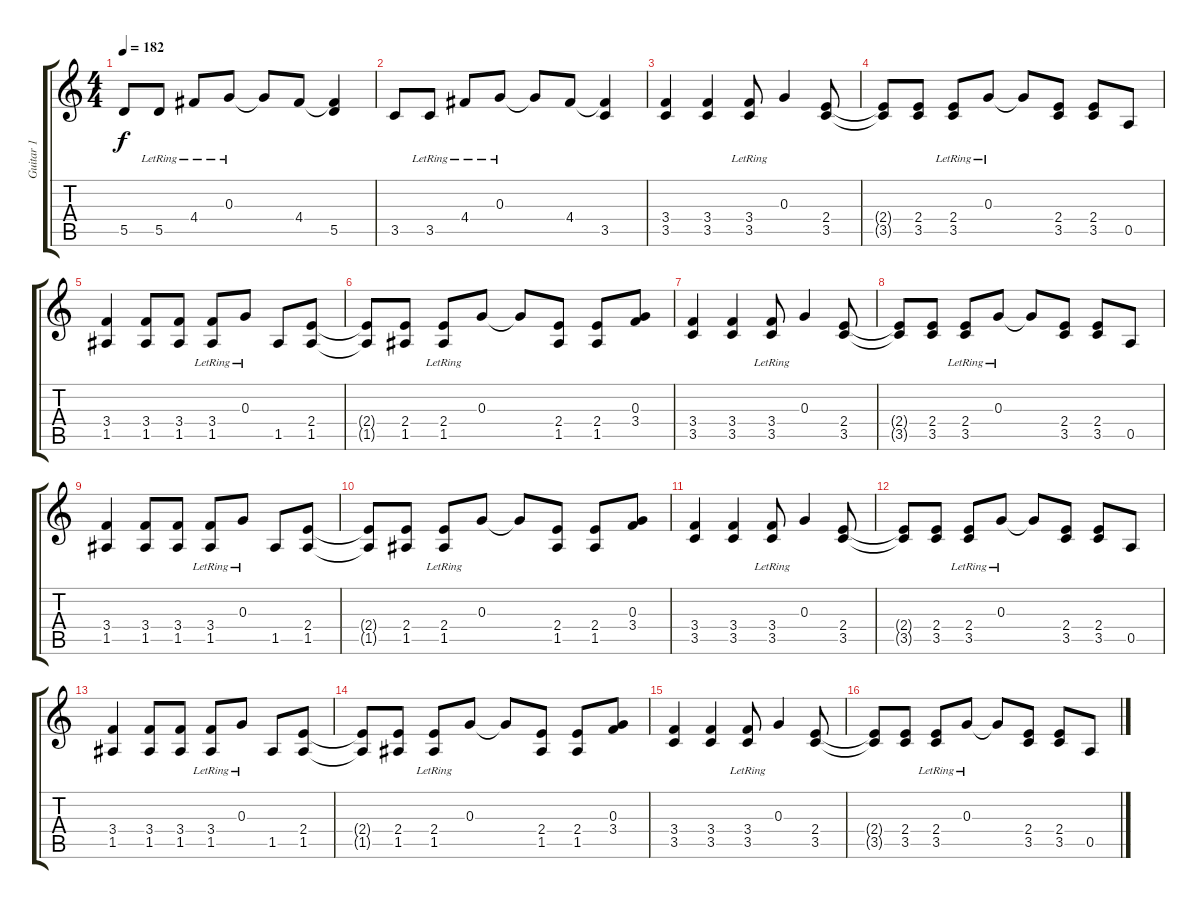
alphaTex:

\track ("Guitar 1" "Guitar 1") {instrument overdrivenguitar}
\staff {score tabs}
\tuning (E4 B3 G3 D3 A2 E2) {hide}
\ts (4 4)
\tempo 182
\clef g2
\ks c
5.5.8{dy f} 5.5{lr}.8 4.4{lr}.8 0.3{lr}.8 0.3{t}.8 4.4.8 (4.4{t} 5.5).4 |
3.5.8 3.5{lr}.8 4.4{lr}.8 0.3{lr}.8 0.3{t}.8 4.4.8 (4.4{t} 3.5).4 |
(3.4 3.5).4 (3.4 3.5).4 (3.4{lr} 3.5{lr}).8 0.3.4 (2.4 3.5).8 |
(2.4{t} 3.5{t}).8 (2.4 3.5).8 (2.4{lr} 3.5{lr}).8 0.3{lr}.8 0.3{t}.8 (2.4 3.5).8 (2.4 3.5).8 0.5.8 |
(3.4 1.5).4 (3.4 1.5).8 (3.4 1.5).8 (3.4{lr} 1.5{lr}).8 0.3{lr}.8 1.5.8 (2.4 1.5).8 |
(2.4{t} 1.5{t}).8 (2.4 1.5).8 (2.4{lr} 1.5{lr}).8 0.3.8 0.3{t}.8 (2.4 1.5).8 (2.4 1.5).8 (0.3 3.4).8 |
(3.4 3.5).4 (3.4 3.5).4 (3.4{lr} 3.5{lr}).8 0.3.4 (2.4 3.5).8 |
(2.4{t} 3.5{t}).8 (2.4 3.5).8 (2.4{lr} 3.5{lr}).8 0.3{lr}.8 0.3{t}.8 (2.4 3.5).8 (2.4 3.5).8 0.5.8 |
(3.4 1.5).4 (3.4 1.5).8 (3.4 1.5).8 (3.4{lr} 1.5{lr}).8 0.3{lr}.8 1.5.8 (2.4 1.5).8 |
(2.4{t} 1.5{t}).8 (2.4 1.5).8 (2.4{lr} 1.5{lr}).8 0.3.8 0.3{t}.8 (2.4 1.5).8 (2.4 1.5).8 (0.3 3.4).8 |
(3.4 3.5).4 (3.4 3.5).4 (3.4{lr} 3.5{lr}).8 0.3.4 (2.4 3.5).8 |
(2.4{t} 3.5{t}).8 (2.4 3.5).8 (2.4{lr} 3.5{lr}).8 0.3{lr}.8 0.3{t}.8 (2.4 3.5).8 (2.4 3.5).8 0.5.8 |
(3.4 1.5).4 (3.4 1.5).8 (3.4 1.5).8 (3.4{lr} 1.5{lr}).8 0.3{lr}.8 1.5.8 (2.4 1.5).8 |
(2.4{t} 1.5{t}).8 (2.4 1.5).8 (2.4{lr} 1.5{lr}).8 0.3.8 0.3{t}.8 (2.4 1.5).8 (2.4 1.5).8 (0.3 3.4).8 |
(3.4 3.5).4 (3.4 3.5).4 (3.4{lr} 3.5{lr}).8 0.3.4 (2.4 3.5).8 |
(2.4{t} 3.5{t}).8 (2.4 3.5).8 (2.4{lr} 3.5{lr}).8 0.3{lr}.8 0.3{t}.8 (2.4 3.5).8 (2.4 3.5).8 0.5.8
